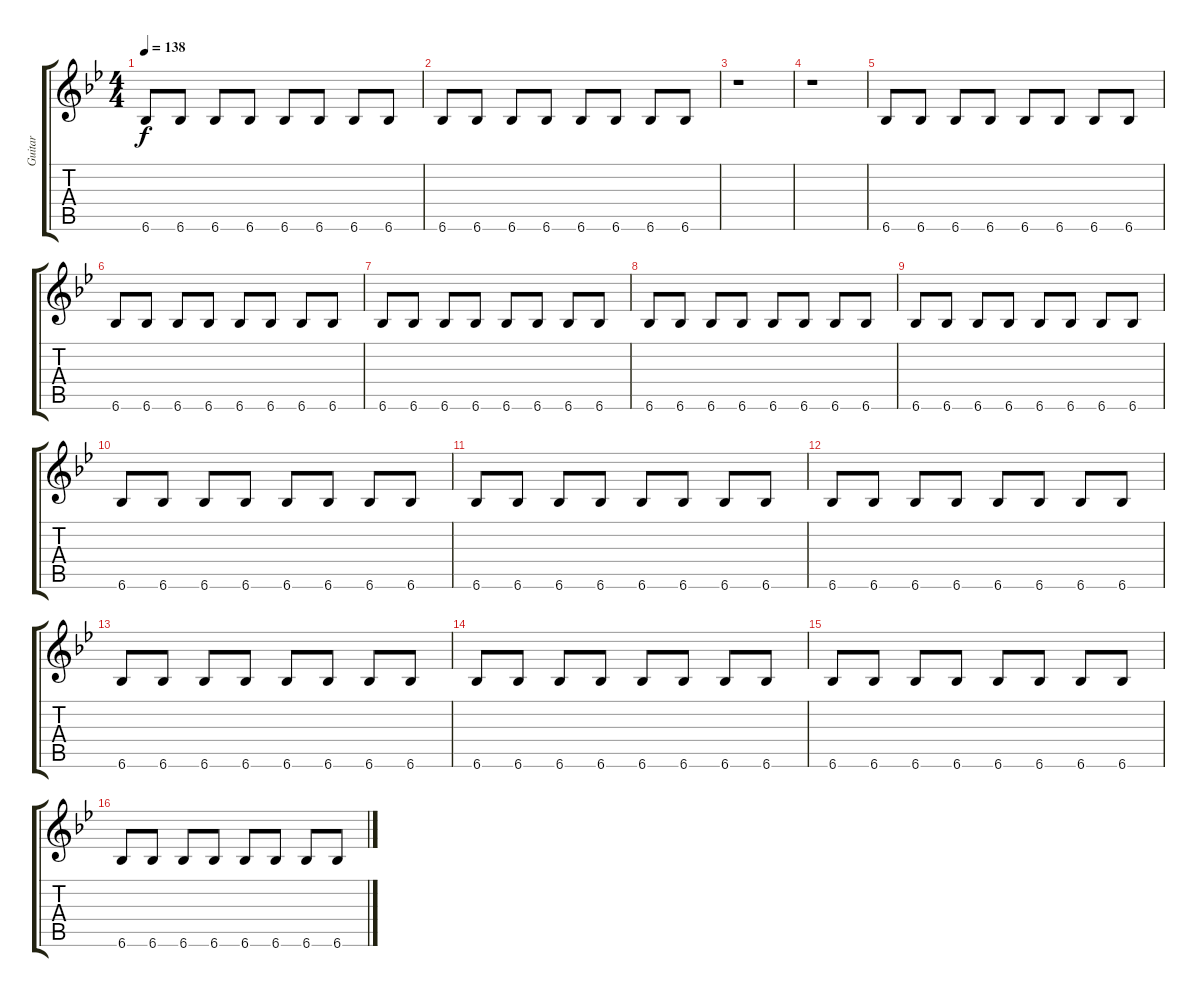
\track ("Guitar" "Guitar") {instrument electricguitarmuted}
\staff {score tabs}
\tuning (E4 B3 G3 D3 A2 E2) {hide}
\ts (4 4)
\tempo 138
\clef g2
\ks bb
6.6.8{dy f} 6.6.8 6.6.8 6.6.8 6.6.8 6.6.8 6.6.8 6.6.8 |
6.6.8 6.6.8 6.6.8 6.6.8 6.6.8 6.6.8 6.6.8 6.6.8 |
r.1 |
r.1 |
6.6.8 6.6.8 6.6.8 6.6.8 6.6.8 6.6.8 6.6.8 6.6.8 |
6.6.8 6.6.8 6.6.8 6.6.8 6.6.8 6.6.8 6.6.8 6.6.8 |
6.6.8 6.6.8 6.6.8 6.6.8 6.6.8 6.6.8 6.6.8 6.6.8 |
6.6.8 6.6.8 6.6.8 6.6.8 6.6.8 6.6.8 6.6.8 6.6.8 |
6.6.8 6.6.8 6.6.8 6.6.8 6.6.8 6.6.8 6.6.8 6.6.8 |
6.6.8 6.6.8 6.6.8 6.6.8 6.6.8 6.6.8 6.6.8 6.6.8 |
6.6.8 6.6.8 6.6.8 6.6.8 6.6.8 6.6.8 6.6.8 6.6.8 |
6.6.8 6.6.8 6.6.8 6.6.8 6.6.8 6.6.8 6.6.8 6.6.8 |
6.6.8 6.6.8 6.6.8 6.6.8 6.6.8 6.6.8 6.6.8 6.6.8 |
6.6.8 6.6.8 6.6.8 6.6.8 6.6.8 6.6.8 6.6.8 6.6.8 |
6.6.8 6.6.8 6.6.8 6.6.8 6.6.8 6.6.8 6.6.8 6.6.8 |
6.6.8 6.6.8 6.6.8 6.6.8 6.6.8 6.6.8 6.6.8 6.6.8
